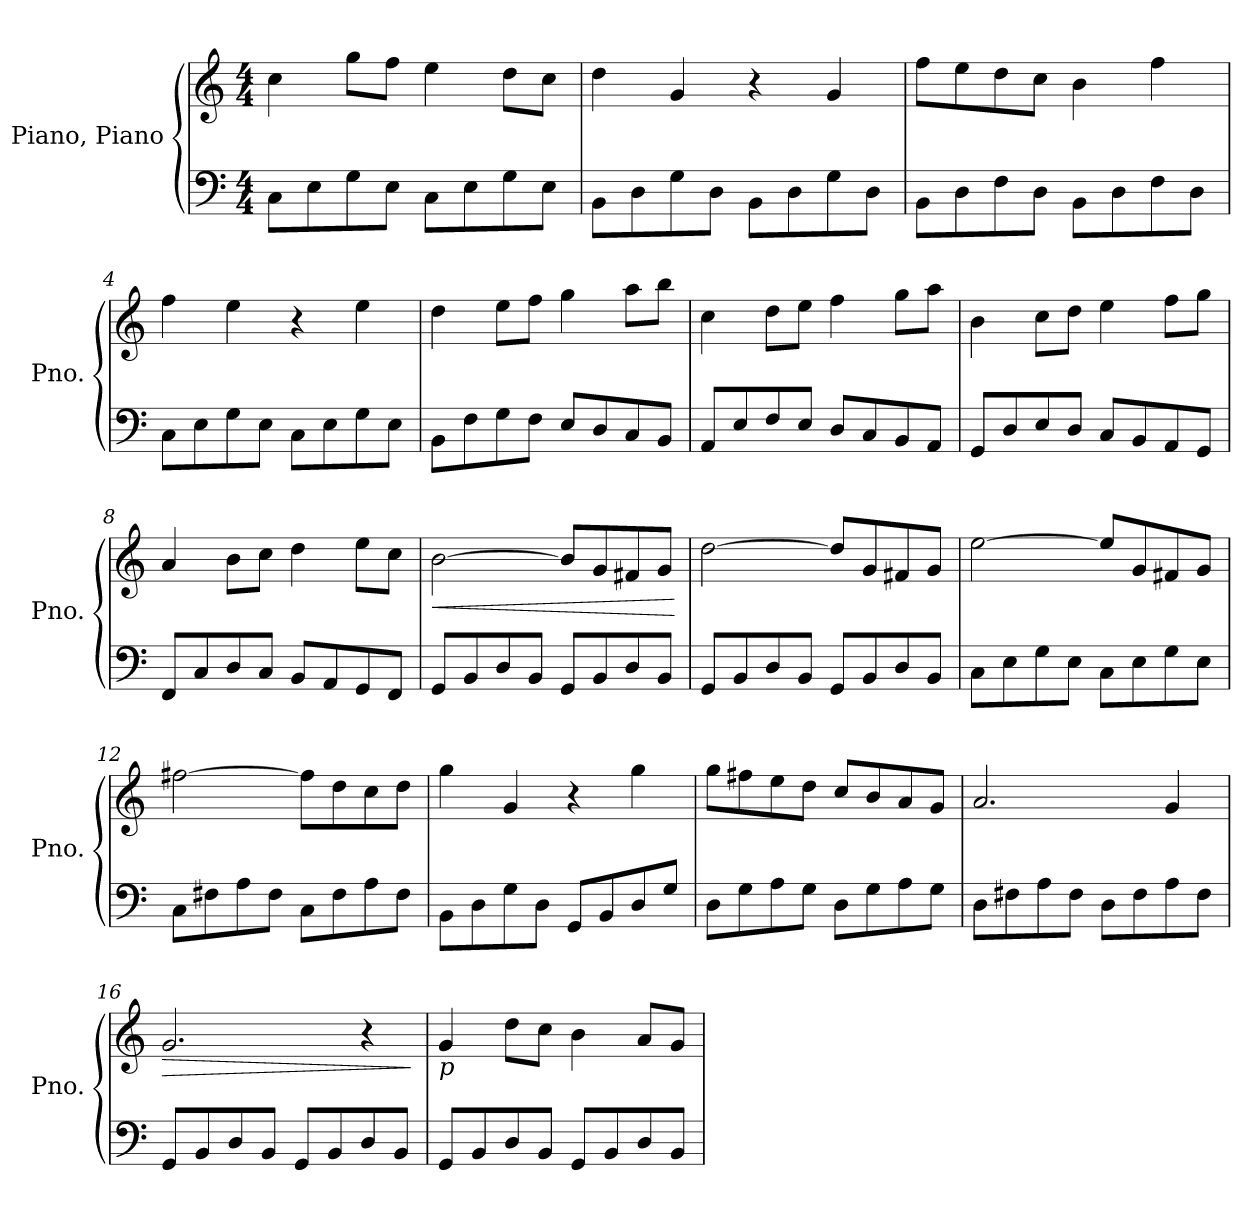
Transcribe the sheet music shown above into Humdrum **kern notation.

**kern	**kern	**dynam
*part1	*part1	*part1
*staff2	*staff1	*staff1/2
*I"Piano, Piano	*	*
*I'Pno.	*	*
*clefF4	*clefG2	*
*k[]	*k[]	*
*M4/4	*M4/4	*
*MM100	*MM100	*
=1	=1	=1
8C\L	4cc\	.
8E\	.	.
8G\	8gg\L	.
8E\J	8ff\J	.
8C\L	4ee\	.
8E\	.	.
8G\	8dd\L	.
8E\J	8cc\J	.
=2	=2	=2
8BB\L	4dd\	.
8D\	.	.
8G\	4g/	.
8D\J	.	.
8BB\L	4r	.
8D\	.	.
8G\	4g/	.
8D\J	.	.
=3	=3	=3
8BB\L	8ff\L	.
8D\	8ee\	.
8F\	8dd\	.
8D\J	8cc\J	.
8BB\L	4b\	.
8D\	.	.
8F\	4ff\	.
8D\J	.	.
=4	=4	=4
8C\L	4ff\	.
8E\	.	.
8G\	4ee\	.
8E\J	.	.
8C\L	4r	.
8E\	.	.
8G\	4ee\	.
8E\J	.	.
!!LO:LB:g=z
=5	=5	=5
8BB\L	4dd\	.
8F\	.	.
8G\	8ee\L	.
8F\J	8ff\J	.
8E/L	4gg\	.
8D/	.	.
8C/	8aa\L	.
8BB/J	8bb\J	.
=6	=6	=6
8AA/L	4cc\	.
8E/	.	.
8F/	8dd\L	.
8E/J	8ee\J	.
8D/L	4ff\	.
8C/	.	.
8BB/	8gg\L	.
8AA/J	8aa\J	.
=7	=7	=7
8GG/L	4b\	.
8D/	.	.
8E/	8cc\L	.
8D/J	8dd\J	.
8C/L	4ee\	.
8BB/	.	.
8AA/	8ff\L	.
8GG/J	8gg\J	.
=8	=8	=8
8FF/L	4a/	.
8C/	.	.
8D/	8b\L	.
8C/J	8cc\J	.
8BB/L	4dd\	.
8AA/	.	.
8GG/	8ee\L	.
8FF/J	8cc\J	.
!!LO:LB:g=z
=9	=9	=9
!	!	!LO:HP:b
8GG/L	[2b\	<
8BB/	.	.
8D/	.	.
8BB/J	.	.
8GG/L	8b/L]	.
8BB/	8g/	.
8D/	8f#X/	.
8BB/J	8g/J	.
.	.	[
=10	=10	=10
8GG/L	[2dd\	.
8BB/	.	.
8D/	.	.
8BB/J	.	.
8GG/L	8dd/L]	.
8BB/	8g/	.
8D/	8f#X/	.
8BB/J	8g/J	.
=11	=11	=11
8C\L	[2ee\	.
8E\	.	.
8G\	.	.
8E\J	.	.
8C\L	8ee/L]	.
8E\	8g/	.
8G\	8f#X/	.
8E\J	8g/J	.
=12	=12	=12
8C\L	[2ff#X\	.
8F#X\	.	.
8A\	.	.
8F#\J	.	.
8C\L	8ff#\L]	.
8F#\	8dd\	.
8A\	8cc\	.
8F#\J	8dd\J	.
!!LO:LB:g=z
=13	=13	=13
8BB\L	4gg\	.
8D\	.	.
8G\	4g/	.
8D\J	.	.
8GG/L	4r	.
8BB/	.	.
8D/	4gg\	.
8G/J	.	.
=14	=14	=14
8D\L	8gg\L	.
8G\	8ff#X\	.
8A\	8ee\	.
8G\J	8dd\J	.
8D\L	8cc/L	.
8G\	8b/	.
8A\	8a/	.
8G\J	8g/J	.
=15	=15	=15
8D\L	2.a/	.
8F#X\	.	.
8A\	.	.
8F#\J	.	.
8D\L	.	.
8F#\	.	.
8A\	4g/	.
8F#\J	.	.
=16	=16	=16
!	!	!LO:HP:b
8GG/L	2.g/	>
8BB/	.	.
8D/	.	.
8BB/J	.	.
8GG/L	.	.
8BB/	.	.
8D/	4r	.
8BB/J	.	.
.	.	]
!!LO:LB:g=z
=17	=17	=17
!	!LO:TX:b:i:t=p	!
8GG/L	4g/	.
8BB/	.	.
8D/	8dd\L	.
8BB/J	8cc\J	.
8GG/L	4b\	.
8BB/	.	.
8D/	8a/L	.
8BB/J	8g/J	.
=	=	=
*-	*-	*-
